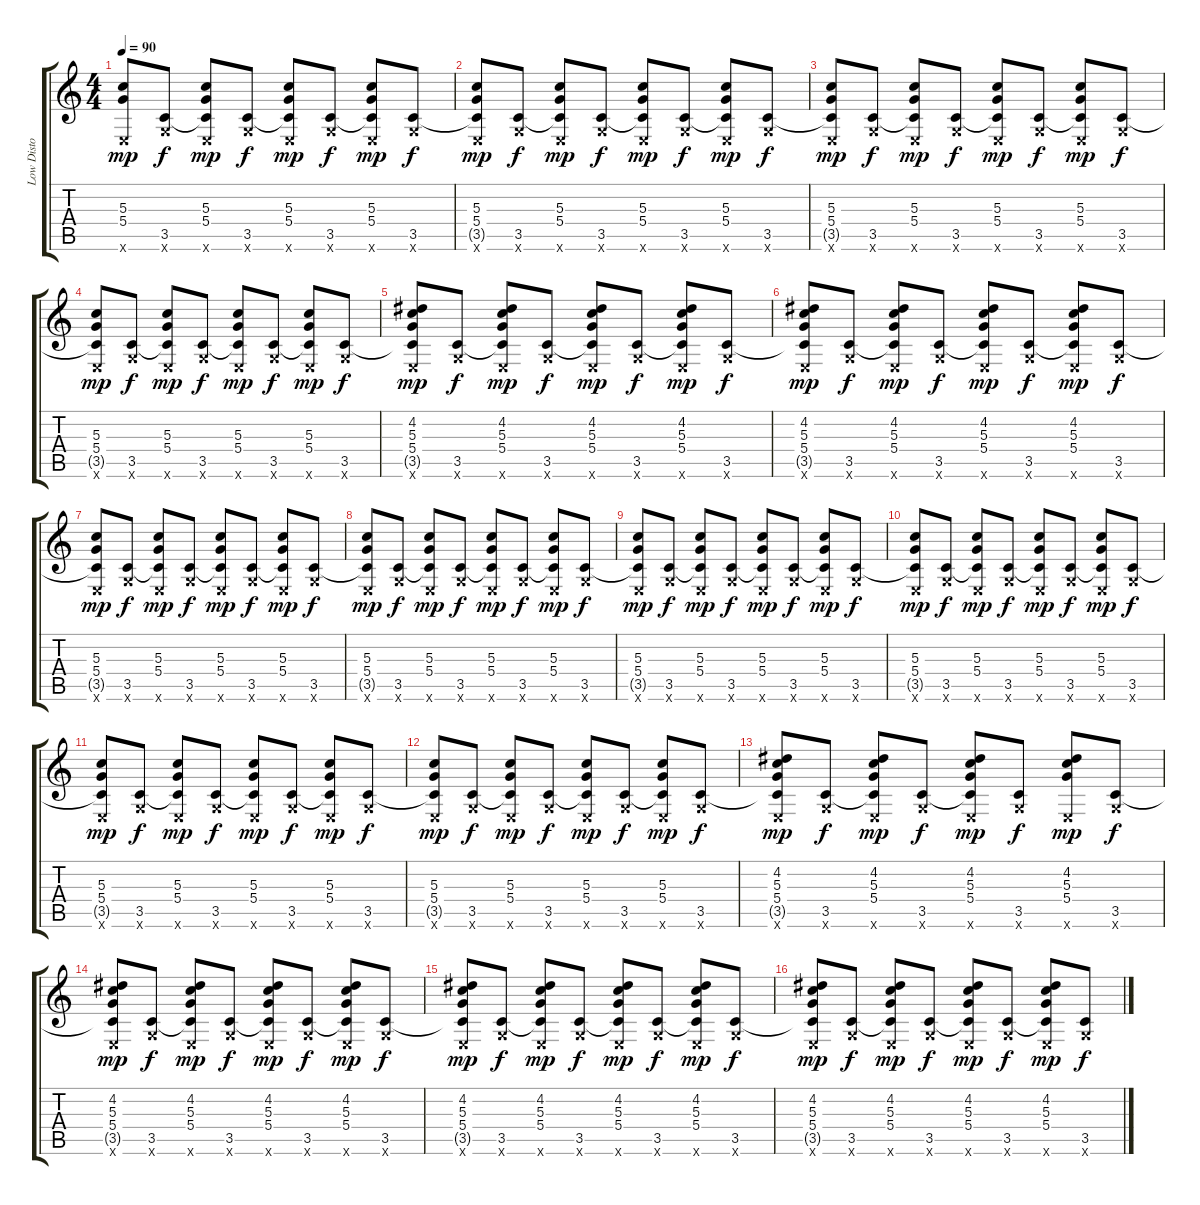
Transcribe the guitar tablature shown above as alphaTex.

\track ("Low Disto" "Low Disto") {instrument distortionguitar}
\staff {score tabs}
\tuning (E4 B3 G3 D3 A2 E2) {hide}
\ts (4 4)
\tempo 90
\clef g2
\ks c
(5.3 5.4 0.6{x}).8{dy mp instrument distortionguitar} (3.5 3.6{x}).8{dy f} (5.3 5.4 3.5{t} 0.6{x}).8{dy mp} (3.5 3.6{x}).8{dy f} (5.3 5.4 3.5{t} 0.6{x}).8{dy mp} (3.5 3.6{x}).8{dy f} (5.3 5.4 3.5{t} 0.6{x}).8{dy mp} (3.5 3.6{x}).8{dy f} |
(5.3 5.4 3.5{t} 0.6{x}).8{dy mp} (3.5 3.6{x}).8{dy f} (5.3 5.4 3.5{t} 0.6{x}).8{dy mp} (3.5 3.6{x}).8{dy f} (5.3 5.4 3.5{t} 0.6{x}).8{dy mp} (3.5 3.6{x}).8{dy f} (5.3 5.4 3.5{t} 0.6{x}).8{dy mp} (3.5 3.6{x}).8{dy f} |
(5.3 5.4 3.5{t} 0.6{x}).8{dy mp} (3.5 3.6{x}).8{dy f} (5.3 5.4 3.5{t} 0.6{x}).8{dy mp} (3.5 3.6{x}).8{dy f} (5.3 5.4 3.5{t} 0.6{x}).8{dy mp} (3.5 3.6{x}).8{dy f} (5.3 5.4 3.5{t} 0.6{x}).8{dy mp} (3.5 3.6{x}).8{dy f} |
(5.3 5.4 3.5{t} 0.6{x}).8{dy mp} (3.5 3.6{x}).8{dy f} (5.3 5.4 3.5{t} 0.6{x}).8{dy mp} (3.5 3.6{x}).8{dy f} (5.3 5.4 3.5{t} 0.6{x}).8{dy mp} (3.5 3.6{x}).8{dy f} (5.3 5.4 3.5{t} 0.6{x}).8{dy mp} (3.5 3.6{x}).8{dy f} |
(4.2 5.3 5.4 3.5{t} 0.6{x}).8{dy mp} (3.5 3.6{x}).8{dy f} (4.2 5.3 5.4 3.5{t} 0.6{x}).8{dy mp} (3.5 3.6{x}).8{dy f} (4.2 5.3 5.4 3.5{t} 0.6{x}).8{dy mp} (3.5 3.6{x}).8{dy f} (4.2 5.3 5.4 3.5{t} 0.6{x}).8{dy mp} (3.5 3.6{x}).8{dy f} |
(4.2 5.3 5.4 3.5{t} 0.6{x}).8{dy mp} (3.5 3.6{x}).8{dy f} (4.2 5.3 5.4 3.5{t} 0.6{x}).8{dy mp} (3.5 3.6{x}).8{dy f} (4.2 5.3 5.4 3.5{t} 0.6{x}).8{dy mp} (3.5 3.6{x}).8{dy f} (4.2 5.3 5.4 3.5{t} 0.6{x}).8{dy mp} (3.5 3.6{x}).8{dy f} |
(5.3 5.4 3.5{t} 0.6{x}).8{dy mp} (3.5 3.6{x}).8{dy f} (5.3 5.4 3.5{t} 0.6{x}).8{dy mp} (3.5 3.6{x}).8{dy f} (5.3 5.4 3.5{t} 0.6{x}).8{dy mp} (3.5 3.6{x}).8{dy f} (5.3 5.4 3.5{t} 0.6{x}).8{dy mp} (3.5 3.6{x}).8{dy f} |
(5.3 5.4 3.5{t} 0.6{x}).8{dy mp} (3.5 3.6{x}).8{dy f} (5.3 5.4 3.5{t} 0.6{x}).8{dy mp} (3.5 3.6{x}).8{dy f} (5.3 5.4 3.5{t} 0.6{x}).8{dy mp} (3.5 3.6{x}).8{dy f} (5.3 5.4 3.5{t} 0.6{x}).8{dy mp} (3.5 3.6{x}).8{dy f} |
(5.3 5.4 3.5{t} 0.6{x}).8{dy mp} (3.5 3.6{x}).8{dy f} (5.3 5.4 3.5{t} 0.6{x}).8{dy mp} (3.5 3.6{x}).8{dy f} (5.3 5.4 3.5{t} 0.6{x}).8{dy mp} (3.5 3.6{x}).8{dy f} (5.3 5.4 3.5{t} 0.6{x}).8{dy mp} (3.5 3.6{x}).8{dy f} |
(5.3 5.4 3.5{t} 0.6{x}).8{dy mp} (3.5 3.6{x}).8{dy f} (5.3 5.4 3.5{t} 0.6{x}).8{dy mp} (3.5 3.6{x}).8{dy f} (5.3 5.4 3.5{t} 0.6{x}).8{dy mp} (3.5 3.6{x}).8{dy f} (5.3 5.4 3.5{t} 0.6{x}).8{dy mp} (3.5 3.6{x}).8{dy f} |
(5.3 5.4 3.5{t} 0.6{x}).8{dy mp} (3.5 3.6{x}).8{dy f} (5.3 5.4 3.5{t} 0.6{x}).8{dy mp} (3.5 3.6{x}).8{dy f} (5.3 5.4 3.5{t} 0.6{x}).8{dy mp} (3.5 3.6{x}).8{dy f} (5.3 5.4 3.5{t} 0.6{x}).8{dy mp} (3.5 3.6{x}).8{dy f} |
(5.3 5.4 3.5{t} 0.6{x}).8{dy mp} (3.5 3.6{x}).8{dy f} (5.3 5.4 3.5{t} 0.6{x}).8{dy mp} (3.5 3.6{x}).8{dy f} (5.3 5.4 3.5{t} 0.6{x}).8{dy mp} (3.5 3.6{x}).8{dy f} (5.3 5.4 3.5{t} 0.6{x}).8{dy mp} (3.5 3.6{x}).8{dy f} |
(4.2 5.3 5.4 3.5{t} 0.6{x}).8{dy mp} (3.5 3.6{x}).8{dy f} (4.2 5.3 5.4 3.5{t} 0.6{x}).8{dy mp} (3.5 3.6{x}).8{dy f} (4.2 5.3 5.4 3.5{t} 0.6{x}).8{dy mp} (3.5 3.6{x}).8{dy f} (4.2 5.3 5.4 0.6{x}).8{dy mp} (3.5 3.6{x}).8{dy f} |
(4.2 5.3 5.4 3.5{t} 0.6{x}).8{dy mp} (3.5 3.6{x}).8{dy f} (4.2 5.3 5.4 3.5{t} 0.6{x}).8{dy mp} (3.5 3.6{x}).8{dy f} (4.2 5.3 5.4 3.5{t} 0.6{x}).8{dy mp} (3.5 3.6{x}).8{dy f} (4.2 5.3 5.4 3.5{t} 0.6{x}).8{dy mp} (3.5 3.6{x}).8{dy f} |
(4.2 5.3 5.4 3.5{t} 0.6{x}).8{dy mp} (3.5 3.6{x}).8{dy f} (4.2 5.3 5.4 3.5{t} 0.6{x}).8{dy mp} (3.5 3.6{x}).8{dy f} (4.2 5.3 5.4 3.5{t} 0.6{x}).8{dy mp} (3.5 3.6{x}).8{dy f} (4.2 5.3 5.4 3.5{t} 0.6{x}).8{dy mp} (3.5 3.6{x}).8{dy f} |
(4.2 5.3 5.4 3.5{t} 0.6{x}).8{dy mp} (3.5 3.6{x}).8{dy f} (4.2 5.3 5.4 3.5{t} 0.6{x}).8{dy mp} (3.5 3.6{x}).8{dy f} (4.2 5.3 5.4 3.5{t} 0.6{x}).8{dy mp} (3.5 3.6{x}).8{dy f} (4.2 5.3 5.4 3.5{t} 0.6{x}).8{dy mp} (3.5 3.6{x}).8{dy f}
